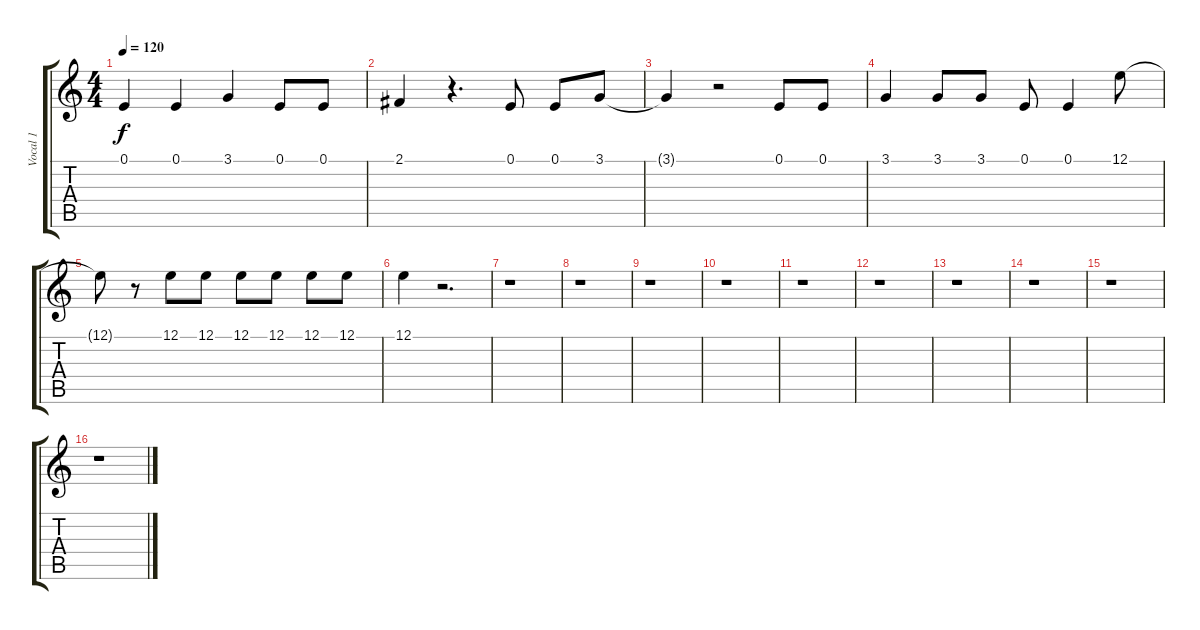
\track ("Vocal 1" "Vocal 1") {instrument oboe}
\staff {score tabs}
\tuning (E4 B3 G3 D3 A2 E2) {hide}
\ts (4 4)
\tempo 120
\clef g2
\ks c
0.1{t}.4{dy f} 0.1.4 3.1.4 0.1.8 0.1.8 |
2.1.4 r.4{d} 0.1.8 0.1.8 3.1.8 |
3.1{t}.4 r.2 0.1.8 0.1.8 |
3.1.4 3.1.8 3.1.8 0.1.8 0.1.4 12.1.8 |
12.1{t}.8 r.8 12.1.8 12.1.8 12.1.8 12.1.8 12.1.8 12.1.8 |
12.1.4 r.2{d} |
r.1 |
r.1 |
r.1 |
r.1 |
r.1 |
r.1 |
r.1 |
r.1 |
r.1 |
r.1
